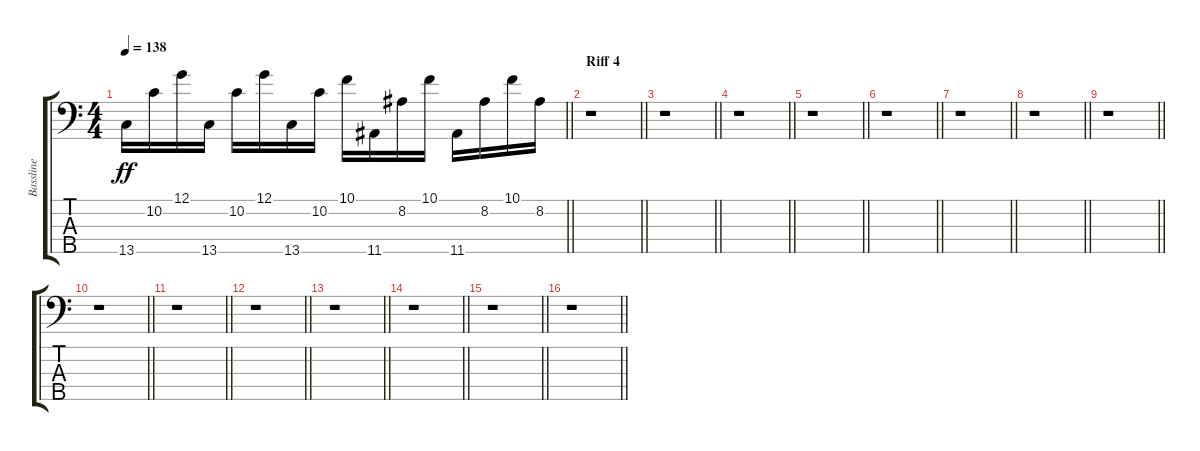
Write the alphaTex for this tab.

\track ("Bassline" "Bassline") {instrument electricbassfinger}
\staff {score tabs}
\tuning (G2 D2 A1 E1 B0) {hide}
\ts (4 4)
\tempo 138
\clef f4
\barLineRight lightlight
\ks c
13.5.16{dy ff} 10.2.16 12.1.16 13.5.16 10.2.16 12.1.16 13.5.16 10.2.16 10.1.16 11.5.16 8.2.16 10.1.16 11.5.16 8.2.16 10.1.16 8.2.16 |
\section ("" "Riff 4")
\barLineRight lightlight
r.1 |
\barLineRight lightlight
r.1 |
\barLineRight lightlight
r.1 |
\barLineRight lightlight
r.1 |
\barLineRight lightlight
r.1 |
\barLineRight lightlight
r.1 |
\barLineRight lightlight
r.1 |
\barLineRight lightlight
r.1 |
\barLineRight lightlight
r.1 |
\barLineRight lightlight
r.1 |
\barLineRight lightlight
r.1 |
\barLineRight lightlight
r.1 |
\barLineRight lightlight
r.1 |
\barLineRight lightlight
r.1 |
\barLineRight lightlight
r.1
